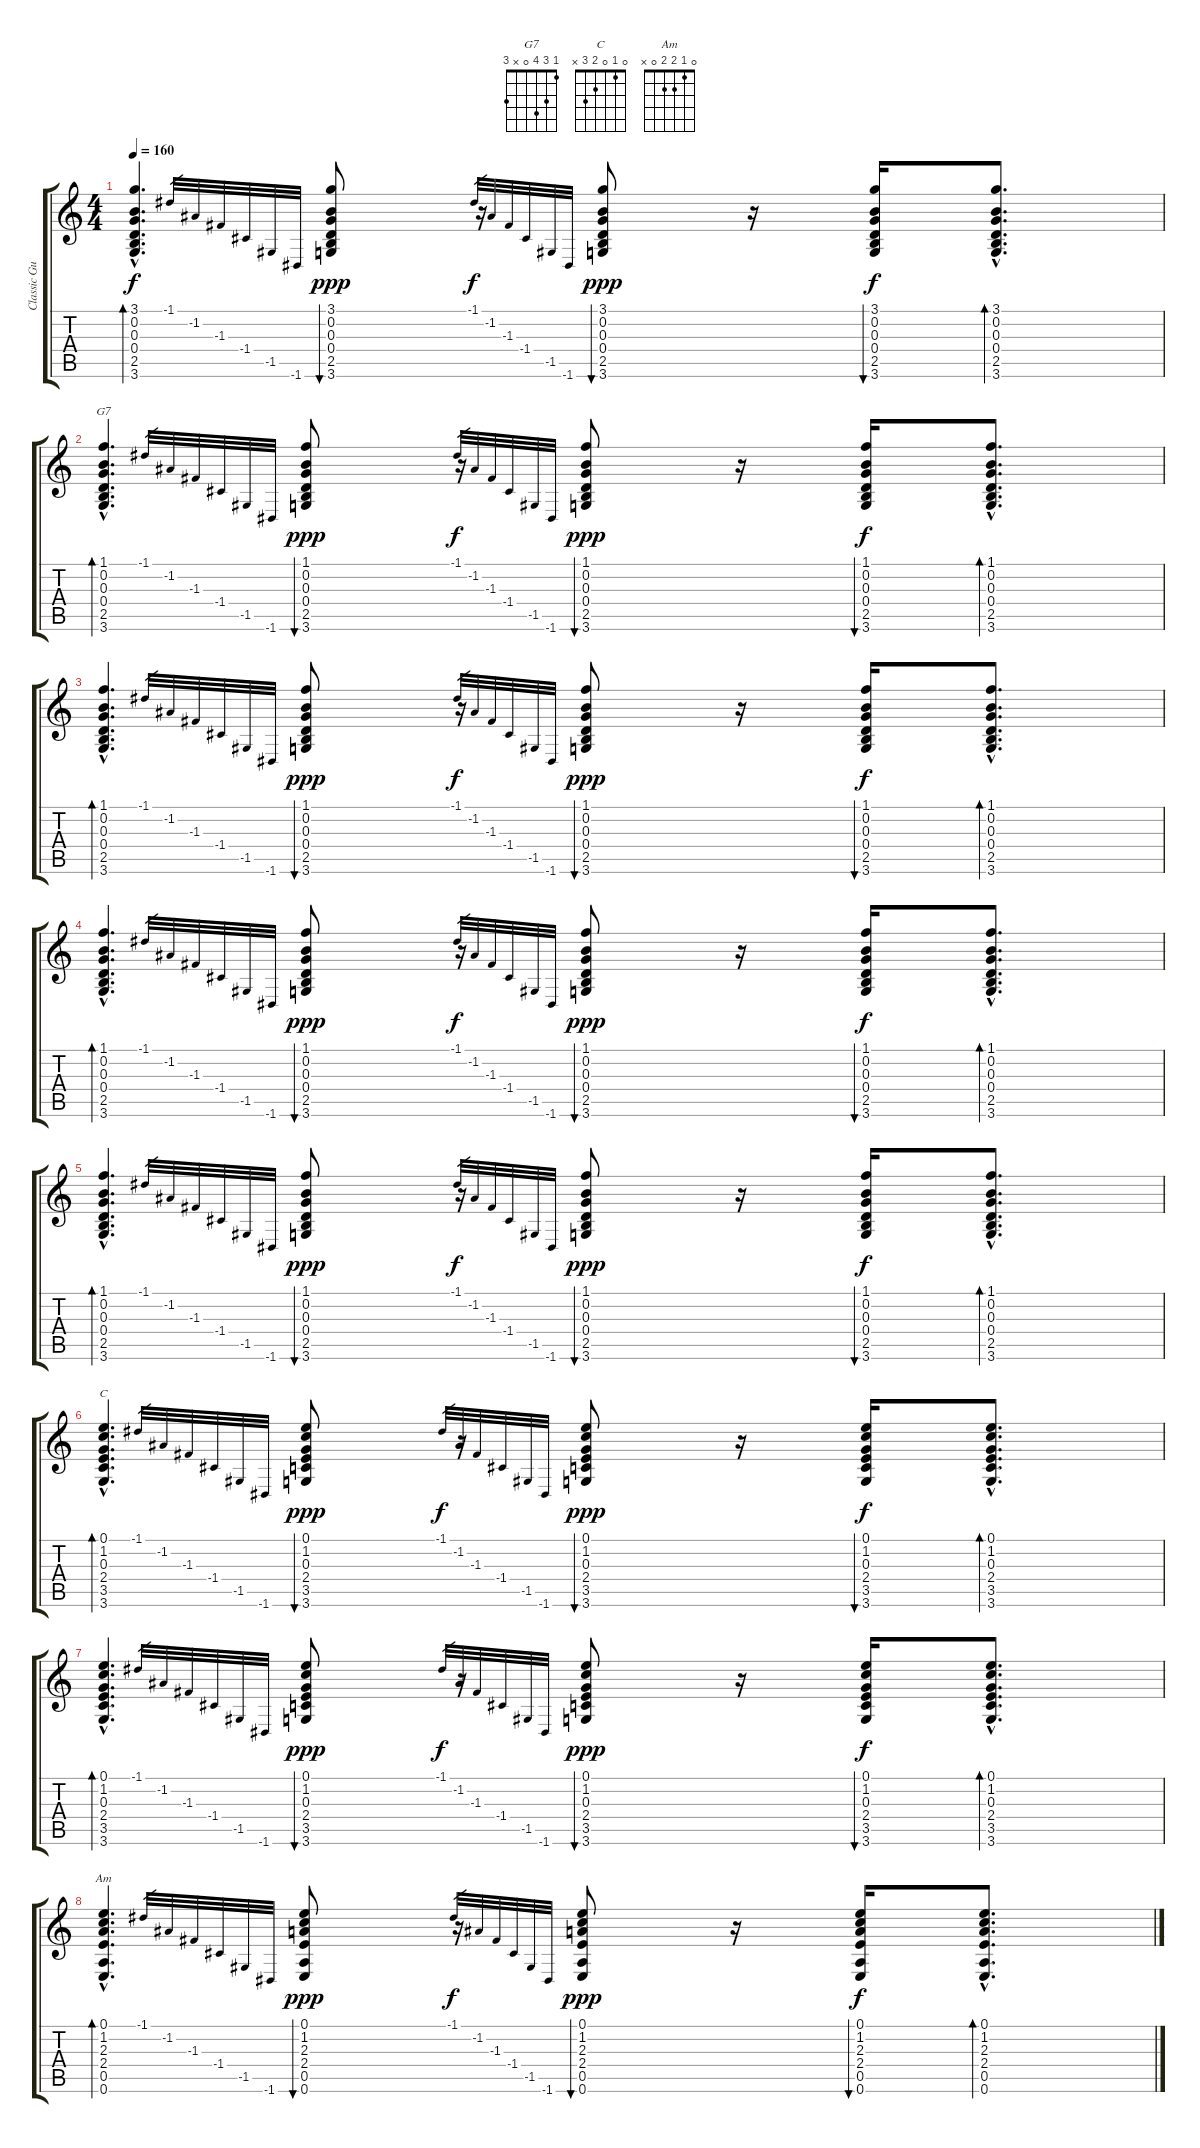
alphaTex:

\track ("Classic Guitar" "Classic Gu") {instrument acousticguitarnylon}
\staff {score tabs}
\tuning (E4 B3 G3 D3 A2 E2) {hide}
\chord ("G7" 1 3 4 0 x 3)
\chord ("C" 0 1 0 2 3 x)
\chord ("Am" 0 1 2 2 0 x)
\ts (4 4)
\tempo 160
\clef g2
\ks c
(3.1{hac} 0.2{hac} 0.3{hac} 0.4{hac} 2.5{hac} 3.6{hac}).4{d bd 240 dy f} -1.1.32{gr} -1.2.32{gr} -1.3.32{gr} -1.4.32{gr} -1.5.32{gr} -1.6.32{gr} (3.1 0.2 0.3 0.4 2.5 3.6).8{bu 30 dy ppp} r.16 -1.1.32{gr dy f} -1.2.32{gr} -1.3.32{gr} -1.4.32{gr} -1.5.32{gr} -1.6.32{gr} (3.1 0.2 0.3 0.4 2.5 3.6).8{bu 30 dy ppp} r.16 (3.1 0.2 0.3 0.4 2.5 3.6).16{bu 30 dy f} (3.1{hac} 0.2{hac} 0.3{hac} 0.4{hac} 2.5{hac} 3.6{hac}).8{d bd 120} |
(1.1{hac} 0.2{hac} 0.3{hac} 0.4{hac} 2.5{hac} 3.6{hac}).4{d bd 240 ch "G7"} -1.1.32{gr} -1.2.32{gr} -1.3.32{gr} -1.4.32{gr} -1.5.32{gr} -1.6.32{gr} (1.1 0.2 0.3 0.4 2.5 3.6).8{bu 30 dy ppp} r.16 -1.1.32{gr dy f} -1.2.32{gr} -1.3.32{gr} -1.4.32{gr} -1.5.32{gr} -1.6.32{gr} (1.1 0.2 0.3 0.4 2.5 3.6).8{bu 30 dy ppp} r.16 (1.1 0.2 0.3 0.4 2.5 3.6).16{bu 30 dy f} (1.1{hac} 0.2{hac} 0.3{hac} 0.4{hac} 2.5{hac} 3.6{hac}).8{d bd 120} |
(1.1{hac} 0.2{hac} 0.3{hac} 0.4{hac} 2.5{hac} 3.6{hac}).4{d bd 240} -1.1.32{gr} -1.2.32{gr} -1.3.32{gr} -1.4.32{gr} -1.5.32{gr} -1.6.32{gr} (1.1 0.2 0.3 0.4 2.5 3.6).8{bu 30 dy ppp} r.16 -1.1.32{gr dy f} -1.2.32{gr} -1.3.32{gr} -1.4.32{gr} -1.5.32{gr} -1.6.32{gr} (1.1 0.2 0.3 0.4 2.5 3.6).8{bu 30 dy ppp} r.16 (1.1 0.2 0.3 0.4 2.5 3.6).16{bu 30 dy f} (1.1{hac} 0.2{hac} 0.3{hac} 0.4{hac} 2.5{hac} 3.6{hac}).8{d bd 120} |
(1.1{hac} 0.2{hac} 0.3{hac} 0.4{hac} 2.5{hac} 3.6{hac}).4{d bd 240} -1.1.32{gr} -1.2.32{gr} -1.3.32{gr} -1.4.32{gr} -1.5.32{gr} -1.6.32{gr} (1.1 0.2 0.3 0.4 2.5 3.6).8{bu 30 dy ppp} r.16 -1.1.32{gr dy f} -1.2.32{gr} -1.3.32{gr} -1.4.32{gr} -1.5.32{gr} -1.6.32{gr} (1.1 0.2 0.3 0.4 2.5 3.6).8{bu 30 dy ppp} r.16 (1.1 0.2 0.3 0.4 2.5 3.6).16{bu 30 dy f} (1.1{hac} 0.2{hac} 0.3{hac} 0.4{hac} 2.5{hac} 3.6{hac}).8{d bd 120} |
(1.1{hac} 0.2{hac} 0.3{hac} 0.4{hac} 2.5{hac} 3.6{hac}).4{d bd 240} -1.1.32{gr} -1.2.32{gr} -1.3.32{gr} -1.4.32{gr} -1.5.32{gr} -1.6.32{gr} (1.1 0.2 0.3 0.4 2.5 3.6).8{bu 30 dy ppp} r.16 -1.1.32{gr dy f} -1.2.32{gr} -1.3.32{gr} -1.4.32{gr} -1.5.32{gr} -1.6.32{gr} (1.1 0.2 0.3 0.4 2.5 3.6).8{bu 30 dy ppp} r.16 (1.1 0.2 0.3 0.4 2.5 3.6).16{bu 30 dy f} (1.1{hac} 0.2{hac} 0.3{hac} 0.4{hac} 2.5{hac} 3.6{hac}).8{d bd 120} |
(0.1{hac} 1.2{hac} 0.3{hac} 2.4{hac} 3.5{hac} 3.6{hac}).4{d bd 240 ch "C"} -1.1.32{gr} -1.2.32{gr} -1.3.32{gr} -1.4.32{gr} -1.5.32{gr} -1.6.32{gr} (0.1 1.2 0.3 2.4 3.5 3.6).8{bu 30 dy ppp} r.16 -1.1.32{gr dy f} -1.2.32{gr} -1.3.32{gr} -1.4.32{gr} -1.5.32{gr} -1.6.32{gr} (0.1 1.2 0.3 2.4 3.5 3.6).8{bu 30 dy ppp} r.16 (0.1 1.2 0.3 2.4 3.5 3.6).16{bu 30 dy f} (0.1{hac} 1.2{hac} 0.3{hac} 2.4{hac} 3.5{hac} 3.6{hac}).8{d bd 120} |
(0.1{hac} 1.2{hac} 0.3{hac} 2.4{hac} 3.5{hac} 3.6{hac}).4{d bd 240} -1.1.32{gr} -1.2.32{gr} -1.3.32{gr} -1.4.32{gr} -1.5.32{gr} -1.6.32{gr} (0.1 1.2 0.3 2.4 3.5 3.6).8{bu 30 dy ppp} r.16 -1.1.32{gr dy f} -1.2.32{gr} -1.3.32{gr} -1.4.32{gr} -1.5.32{gr} -1.6.32{gr} (0.1 1.2 0.3 2.4 3.5 3.6).8{bu 30 dy ppp} r.16 (0.1 1.2 0.3 2.4 3.5 3.6).16{bu 30 dy f} (0.1{hac} 1.2{hac} 0.3{hac} 2.4{hac} 3.5{hac} 3.6{hac}).8{d bd 120} |
(0.1{hac} 1.2{hac} 2.3{hac} 2.4{hac} 0.5{hac} 0.6{hac}).4{d bd 240 ch "Am"} -1.1.32{gr} -1.2.32{gr} -1.3.32{gr} -1.4.32{gr} -1.5.32{gr} -1.6.32{gr} (0.1 1.2 2.3 2.4 0.5 0.6).8{bu 30 dy ppp} r.16 -1.1.32{gr dy f} -1.2.32{gr} -1.3.32{gr} -1.4.32{gr} -1.5.32{gr} -1.6.32{gr} (0.1 1.2 2.3 2.4 0.5 0.6).8{bu 30 dy ppp} r.16 (0.1 1.2 2.3 2.4 0.5 0.6).16{bu 30 dy f} (0.1{hac} 1.2{hac} 2.3{hac} 2.4{hac} 0.5{hac} 0.6{hac}).8{d bd 120}
